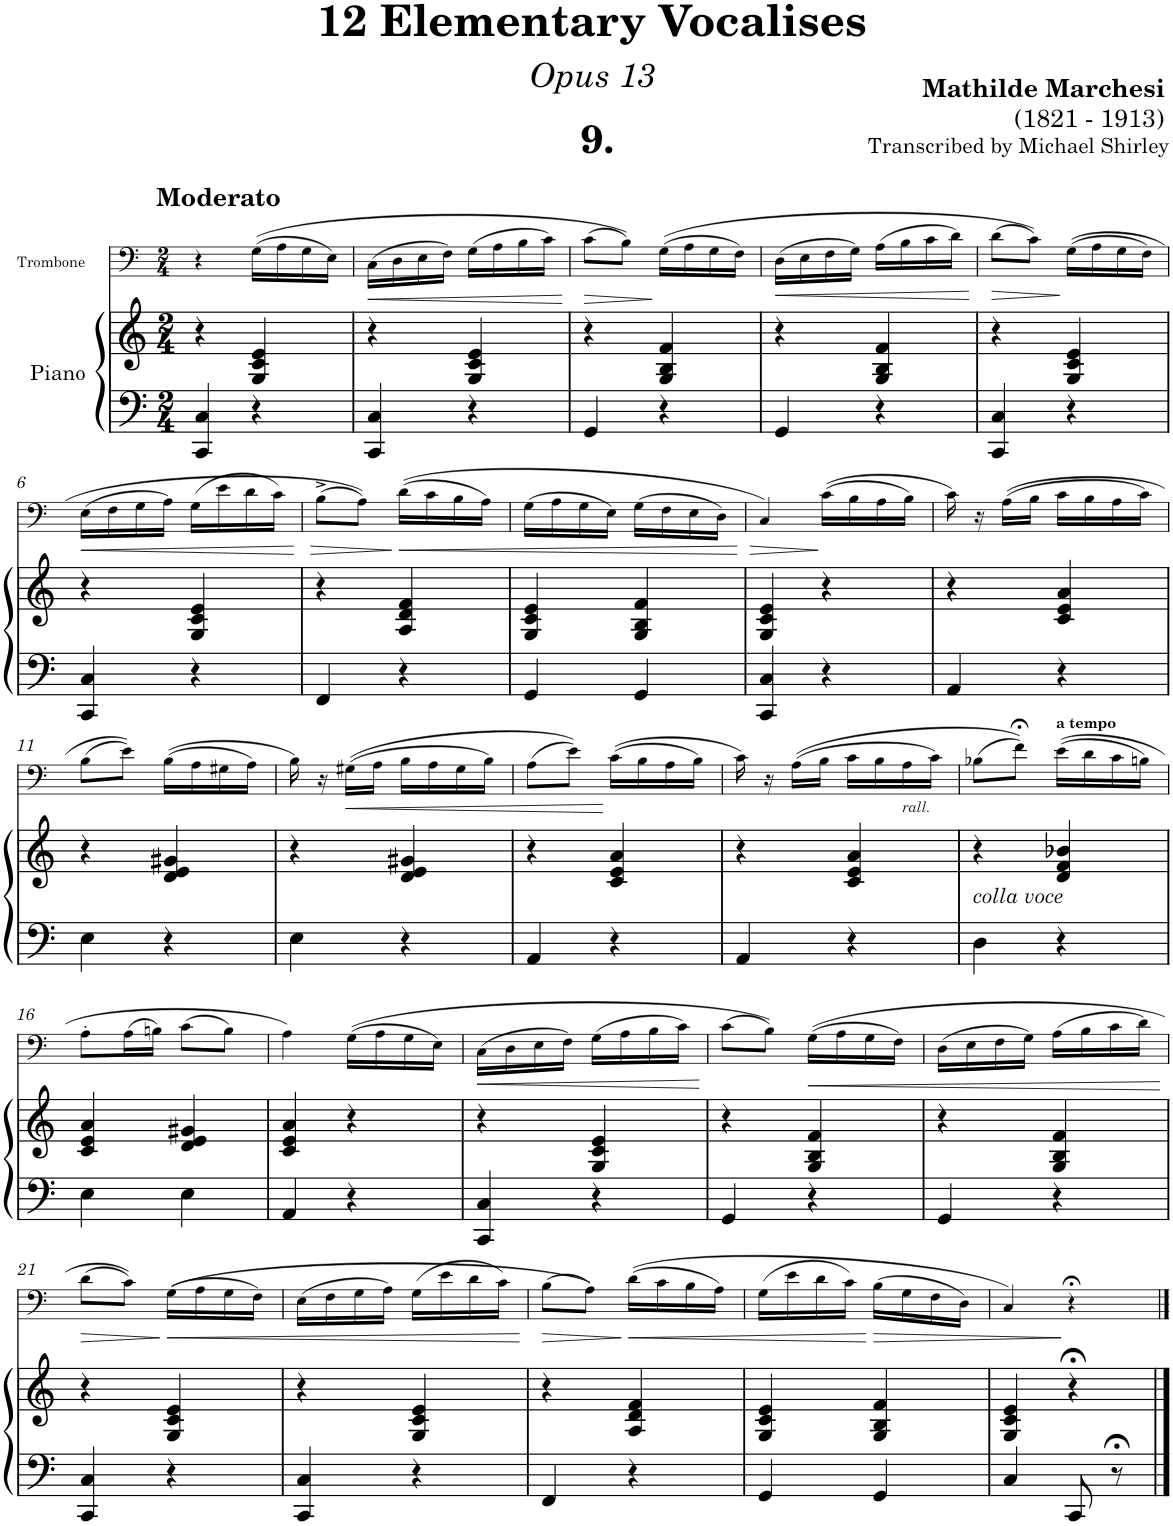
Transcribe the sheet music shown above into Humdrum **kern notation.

**kern	**kern	**kern	**dynam
*part2	*part2	*part1	*part1
*staff3	*staff2	*staff1	*staff1
*I"Piano	*	*I"Trombone	*
*I'Pno	*	*I'Trb	*
*	*	*stria5	*
*clefF4	*clefG2	*clefF4	*
*k[]	*k[]	*k[]	*
*M2/4	*M2/4	*M2/4	*
=1	=1	=1	=1
!	!	!LO:TX:a:B:t=Moderato	!
4CC/ 4C/	4r	4r	.
4r	4G/ 4c/ 4e/	((16G\LL	.
.	.	16A\	.
.	.	16G\	.
.	.	16E\JJ)	.
=2	=2	=2	=2
!	!	!	!LO:HP:b
4CC/ 4C/	4r	(16C\LL	<
.	.	16D\	.
.	.	16E\	.
.	.	16F\JJ)	.
4r	4G/ 4c/ 4e/	(16G\LL	.
.	.	16A\	.
.	.	16B\	.
.	.	16c\JJ)	.
.	.	.	[
=3	=3	=3	=3
!	!	!	!LO:HP:b
4GG/	4r	(8c\L	>
.	.	8B\J))	.
4r	4G/ 4B/ 4f/	((16G\LL	]
.	.	16A\	.
.	.	16G\	.
.	.	16F\JJ)	.
=4	=4	=4	=4
!	!	!	!LO:HP:b
4GG/	4r	(16D\LL	<
.	.	16E\	.
.	.	16F\	.
.	.	16G\JJ)	.
4r	4G/ 4B/ 4f/	(16A\LL	.
.	.	16B\	.
.	.	16c\	.
.	.	16d\JJ)	.
.	.	.	[
=5	=5	=5	=5
!	!	!	!LO:HP:b
4CC/ 4C/	4r	(8d\L	>
.	.	8c\J))	.
4r	4G/ 4c/ 4e/	((16G\LL	]
.	.	16A\	.
.	.	16G\	.
.	.	16F\JJ)	.
!!LO:LB:g=z
=6	=6	=6	=6
!	!	!	!LO:HP:b
4CC/ 4C/	4r	(16E\LL	<
.	.	16F\	.
.	.	16G\	.
.	.	16A\JJ)	.
4r	4G/ 4c/ 4e/	(16G\LL	.
.	.	16e\	.
.	.	16d\	.
.	.	16c\JJ)	.
.	.	.	[
=7	=7	=7	=7
!	!	!	!LO:HP:b
4FF/	4r	(8B^\L	>
.	.	8A\J))	.
!	!	!	!LO:HP:n=1:b
4r	4A/ 4d/ 4f/	((16d\LL	] <
.	.	16c\	.
.	.	16B\	.
.	.	16A\JJ)	.
=8	=8	=8	=8
4GG/	4G/ 4c/ 4e/	(16G\LL	.
.	.	16A\	.
.	.	16G\	.
.	.	16E\JJ)	.
4GG/	4G/ 4B/ 4f/	(16G\LL	.
.	.	16F\	.
.	.	16E\	.
.	.	16D\JJ)	.
.	.	.	[
=9	=9	=9	=9
!	!	!	!LO:HP:b
4CC/ 4C/	4G/ 4c/ 4e/	4C/)	>
4r	4r	((16c\LL	]
.	.	16B\	.
.	.	16A\	.
.	.	16B\JJ)	.
=10	=10	=10	=10
4AA/	4r	16c\)	.
.	.	16r	.
.	.	((16A\LL	.
.	.	16B\JJ	.
4r	4c/ 4e/ 4a/	16c\LL	.
.	.	16B\	.
.	.	16A\	.
.	.	16c\JJ)	.
!!LO:LB:g=z
=11	=11	=11	=11
4E\	4r	(8B\L	.
.	.	8e\J))	.
4r	4d/ 4e/ 4g#X/	((16B\LL	.
.	.	16A\	.
.	.	16G#X\	.
.	.	16A\JJ)	.
=12	=12	=12	=12
4E\	4r	16B\)	.
.	.	16r	.
!	!	!	!LO:HP:b
.	.	((16G#X\LL	<
.	.	16A\JJ	.
4r	4d/ 4e/ 4g#X/	16B\LL	.
.	.	16A\	.
.	.	16G#\	.
.	.	16B\JJ)	.
=13	=13	=13	=13
4AA/	4r	(8A\L	.
.	.	8e\J))	.
4r	4c/ 4e/ 4a/	((16c\LL	[
.	.	16B\	.
.	.	16A\	.
.	.	16B\JJ)	.
=14	=14	=14	=14
4AA/	4r	16c\)	.
.	.	16r	.
.	.	((16A\LL	.
.	.	16B\JJ	.
4r	4c/ 4e/ 4a/	16c\LL	.
.	.	16B\	.
!	!	!LO:TX:b:i:t=rall.	!
.	.	16A\	.
.	.	16c\JJ)	.
=15	=15	=15	=15
!LO:TX:a:i:t=colla voce	!	!	!
4D\	4r	(8B-X\L	.
.	.	8f;<\J))	.
!	!	!LO:TX:a:B:t=a tempo	!
4r	4d/ 4f/ 4b-X/	((16e\LL	.
.	.	16d\	.
.	.	16c\	.
.	.	16Bn\JJ)	.
!!LO:LB:g=z
=16	=16	=16	=16
4E\	4c/ 4e/ 4a/	8A'\L	.
.	.	(16A\L	.
.	.	16Bn\JJ)	.
4E\	4d/ 4e/ 4g#X/	(8c\L	.
.	.	8B\J)	.
=17	=17	=17	=17
4AA/	4c/ 4e/ 4a/	4A\)	.
4r	4r	((16G\LL	.
.	.	16A\	.
.	.	16G\	.
.	.	16E\JJ)	.
=18	=18	=18	=18
!	!	!	!LO:HP:b
4CC/ 4C/	4r	(16C\LL	<
.	.	16D\	.
.	.	16E\	.
.	.	16F\JJ)	.
4r	4G/ 4c/ 4e/	(16G\LL	.
.	.	16A\	.
.	.	16B\	.
.	.	16c\JJ)	.
.	.	.	[
=19	=19	=19	=19
4GG/	4r	(8c\L	.
.	.	8B\J))	.
!	!	!	!LO:HP:b
4r	4G/ 4B/ 4f/	((16G\LL	<
.	.	16A\	.
.	.	16G\	.
.	.	16F\JJ)	.
=20	=20	=20	=20
4GG/	4r	(16D\LL	.
.	.	16E\	.
.	.	16F\	.
.	.	16G\JJ)	.
4r	4G/ 4B/ 4f/	(16A\LL	.
.	.	16B\	.
.	.	16c\	.
.	.	16d\JJ)	.
.	.	.	[
!!LO:LB:g=z
=21	=21	=21	=21
!	!	!	!LO:HP:b
4CC/ 4C/	4r	(8d\L	>
.	.	8c\J))	.
!	!	!	!LO:HP:n=1:b
4r	4G/ 4c/ 4e/	((16G\LL	] <
.	.	16A\	.
.	.	16G\	.
.	.	16F\JJ)	.
=22	=22	=22	=22
4CC/ 4C/	4r	(16E\LL	.
.	.	16F\	.
.	.	16G\	.
.	.	16A\JJ)	.
4r	4G/ 4c/ 4e/	(16G\LL	.
.	.	16e\	.
.	.	16d\	.
.	.	16c\JJ)	.
.	.	.	[
=23	=23	=23	=23
!	!	!	!LO:HP:b
4FF/	4r	(8B\L	>
.	.	8A\J))	.
!	!	!	!LO:HP:n=1:b
4r	4A/ 4d/ 4f/	((16d\LL	] <
.	.	16c\	.
.	.	16B\	.
.	.	16A\JJ)	.
=24	=24	=24	=24
4GG/	4G/ 4c/ 4e/	(16G\LL	.
.	.	16e\	.
.	.	16d\	.
.	.	16c\JJ)	.
!	!	!	!LO:HP:n=1:b
4GG/	4G/ 4B/ 4f/	(16B\LL	[ >
.	.	16G\	.
.	.	16F\	.
.	.	16D\JJ)	.
=25	=25	=25	=25
4C/	4G/ 4c/ 4e/	4C/)	.
8CC/	4r;<	4r;<	]
8r;<	.	.	.
==	==	==	==
*-	*-	*-	*-
